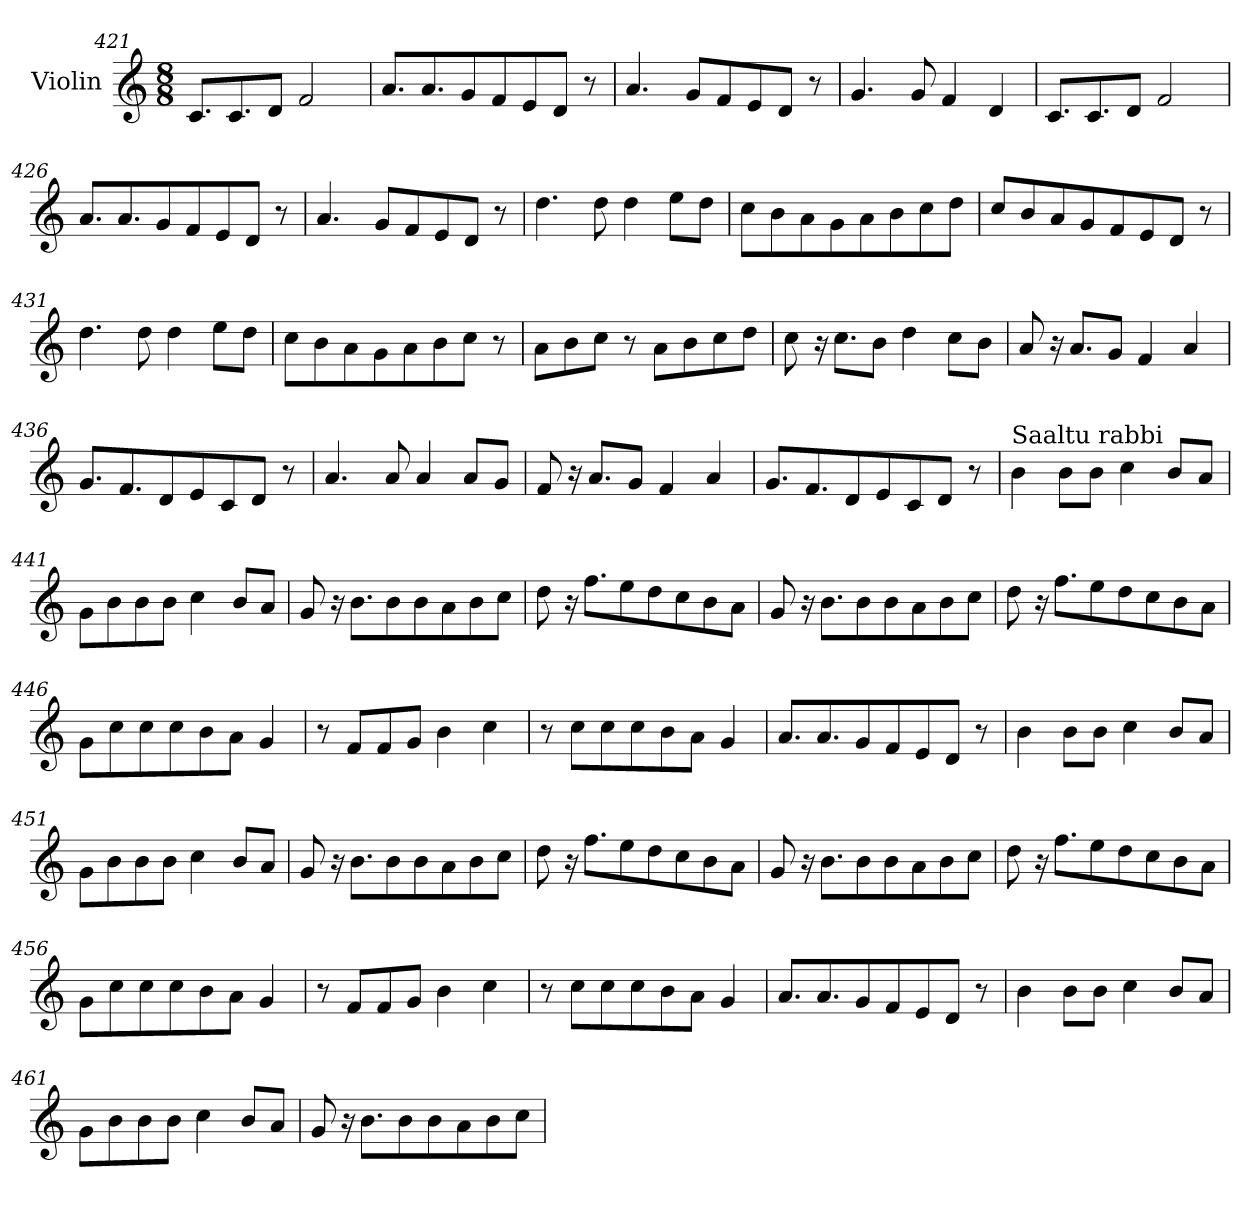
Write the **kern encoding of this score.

**kern
*part1
*staff1
*I"Violin
!!LO:PB:g=z
*clefG2
*k[]
*C:
*M8/8
=421
8.c/L
8.c/
8d/J
2f/
=422
8.a/L
8.a/
8g/
8f/
8e/
8d/J
8r
=423
4.a/
8g/L
8f/
8e/
8d/J
8r
=424
4.g/
8g/
4f/
4d/
=425
8.c/L
8.c/
8d/J
2f/
=426
8.a/L
8.a/
8g/
8f/
8e/
8d/J
8r
!!LO:PB:g=z
=427
4.a/
8g/L
8f/
8e/
8d/J
8r
=428
4.dd\
8dd\
4dd\
8ee\L
8dd\J
!!LO:PB:g=z
=429
8cc\L
8b\
8a\
8g\
8a\
8b\
8cc\
8dd\J
=430
8cc/L
8b/
8a/
8g/
8f/
8e/
8d/J
8r
!!LO:PB:g=z
=431
4.dd\
8dd\
4dd\
8ee\L
8dd\J
=432
8cc\L
8b\
8a\
8g\
8a\
8b\
8cc\J
8r
!!LO:PB:g=z
=433
8a\L
8b\
8cc\J
8r
8a\L
8b\
8cc\
8dd\J
=434
8cc\
16r
8.cc\L
8b\J
4dd\
8cc\L
8b\J
!!LO:PB:g=z
=435
8a/
16r
8.a/L
8g/J
4f/
4a/
=436
8.g/L
8.f/
8d/
8e/
8c/
8d/J
8r
!!LO:PB:g=z
=437
4.a/
8a/
4a/
8a/L
8g/J
=438
8f/
16r
8.a/L
8g/J
4f/
4a/
!!LO:PB:g=z
=439
8.g/L
8.f/
8d/
8e/
8c/
8d/J
8r
=440
*MM100
!LO:TX:a:t=Saaltu rabbi
4b\
8b\L
8b\J
4cc\
8b/L
8a/J
=441
8g\L
8b\
8b\
8b\J
4cc\
8b/L
8a/J
!!LO:PB:g=z
=442
8g/
16r
8.b\L
8b\
8b\
8a\
8b\
8cc\J
=443
8dd\
16r
8.ff\L
8ee\
8dd\
8cc\
8b\
8a\J
!!LO:PB:g=z
=444
8g/
16r
8.b\L
8b\
8b\
8a\
8b\
8cc\J
=445
8dd\
16r
8.ff\L
8ee\
8dd\
8cc\
8b\
8a\J
!!LO:PB:g=z
=446
8g\L
8cc\
8cc\
8cc\
8b\
8a\J
4g/
=447
8r
8f/L
8f/
8g/J
4b\
4cc\
!!LO:PB:g=z
=448
8r
8cc\L
8cc\
8cc\
8b\
8a\J
4g/
=449
8.a/L
8.a/
8g/
8f/
8e/
8d/J
8r
=450
4b\
8b\L
8b\J
4cc\
8b/L
8a/J
!!LO:PB:g=z
=451
8g\L
8b\
8b\
8b\J
4cc\
8b/L
8a/J
=452
8g/
16r
8.b\L
8b\
8b\
8a\
8b\
8cc\J
!!LO:PB:g=z
=453
8dd\
16r
8.ff\L
8ee\
8dd\
8cc\
8b\
8a\J
=454
8g/
16r
8.b\L
8b\
8b\
8a\
8b\
8cc\J
!!LO:PB:g=z
=455
8dd\
16r
8.ff\L
8ee\
8dd\
8cc\
8b\
8a\J
=456
8g\L
8cc\
8cc\
8cc\
8b\
8a\J
4g/
!!LO:PB:g=z
=457
8r
8f/L
8f/
8g/J
4b\
4cc\
=458
8r
8cc\L
8cc\
8cc\
8b\
8a\J
4g/
=459
8.a/L
8.a/
8g/
8f/
8e/
8d/J
8r
=460
4b\
8b\L
8b\J
4cc\
8b/L
8a/J
!!LO:PB:g=z
=461
8g\L
8b\
8b\
8b\J
4cc\
8b/L
8a/J
=462
8g/
16r
8.b\L
8b\
8b\
8a\
8b\
8cc\J
=
*-
